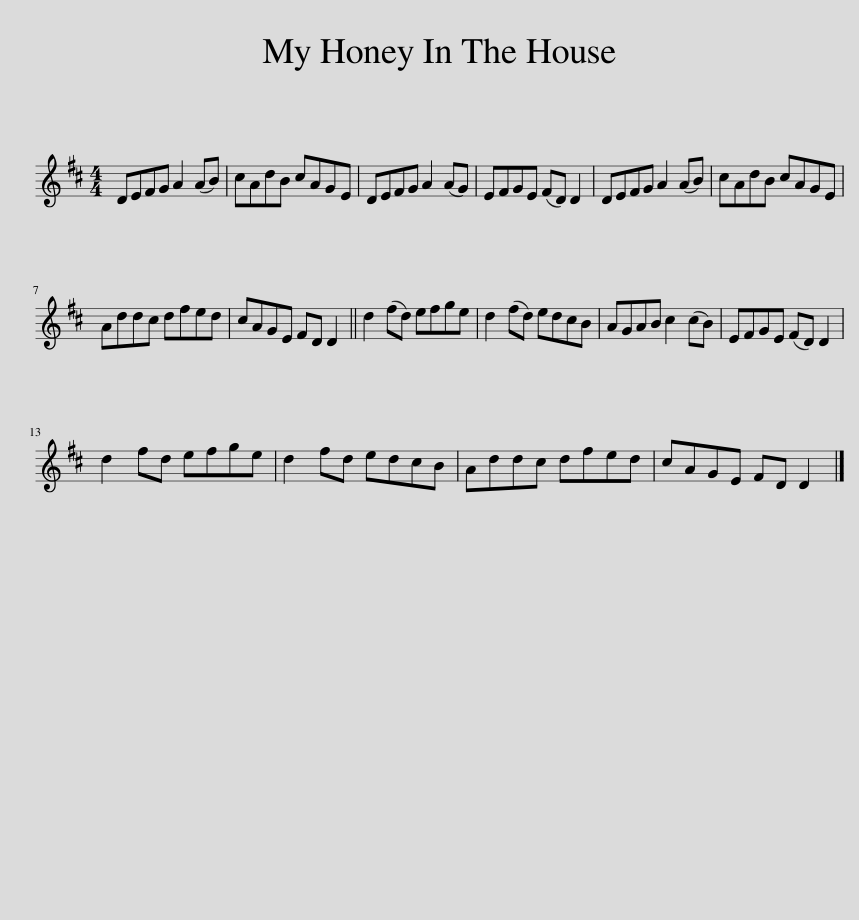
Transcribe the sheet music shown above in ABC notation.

X:1
L:1/8
M:4/4
I:linebreak $
K:D
V:1 treble
V:1
 DEFG A2 (AB) | cAdB cAGE | DEFG A2 (AG) | EFGE (FD) D2 | DEFG A2 (AB) | %5
 cAdB cAGE |$ Addc dfed | cAGE FD D2 || d2 (fd) efge | d2 (fd) edcB | %10
 AGAB c2 (cB) | EFGE (FD) D2 |$ d2 fd efge | d2 fd edcB | Addc dfed | %15
 cAGE FD D2 |] %16
